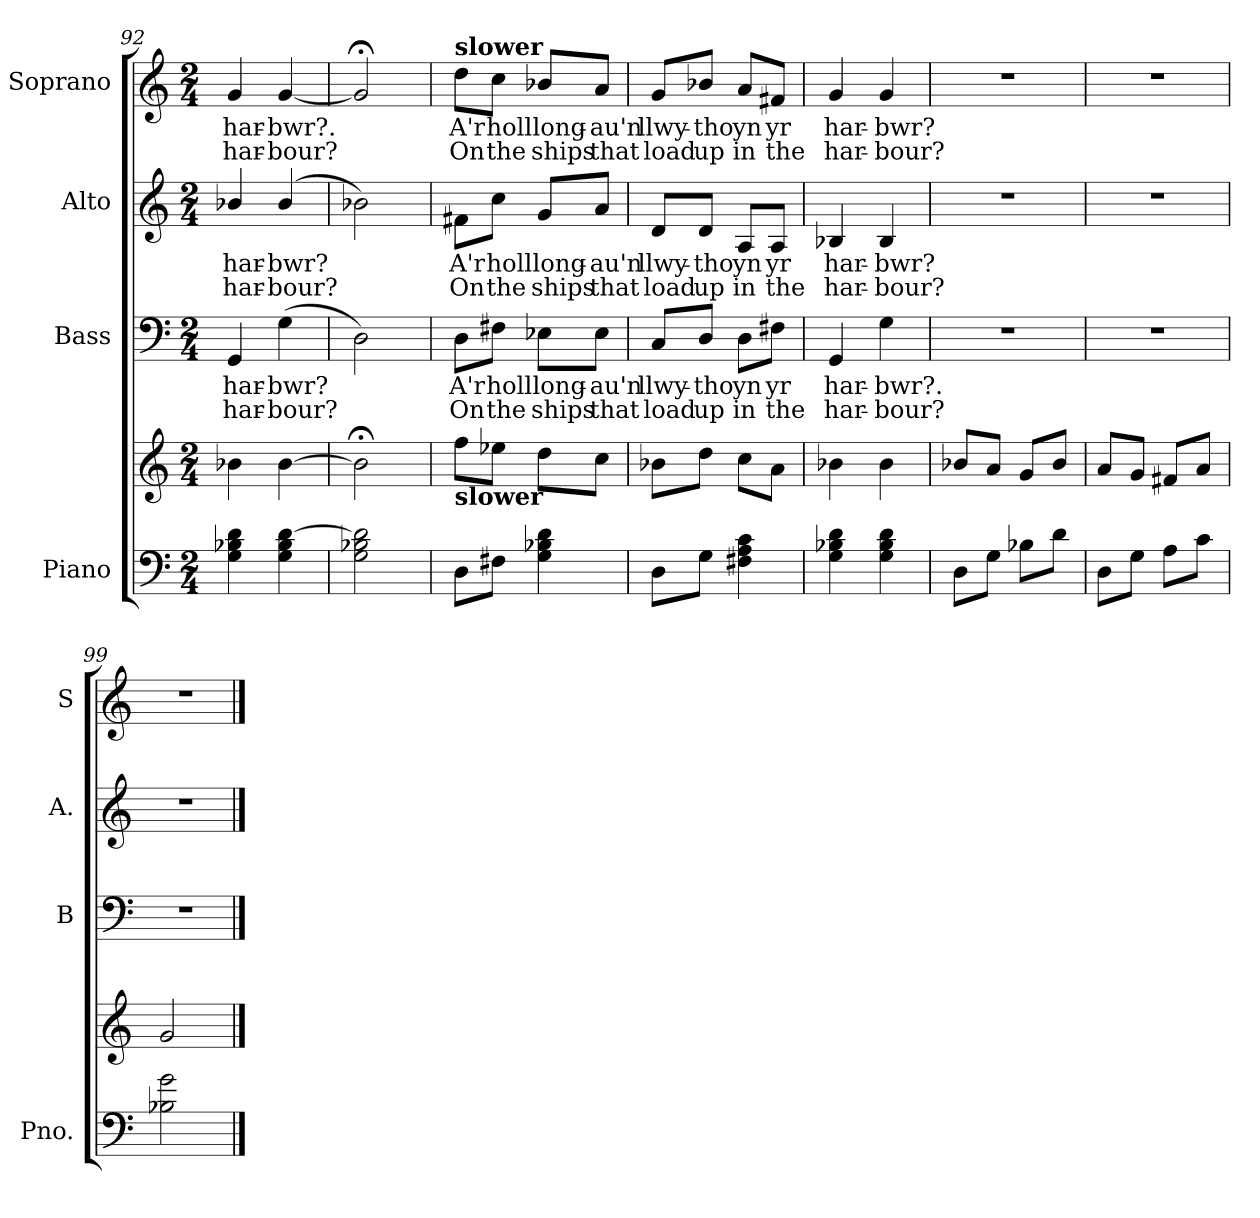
**kern	**kern	**kern	**text	**text	**kern	**text	**text	**kern	**text	**text
*part4	*part4	*part3	*part3	*part3	*part2	*part2	*part2	*part1	*part1	*part1
*staff5	*staff4	*staff3	*staff3	*staff3	*staff2	*staff2	*staff2	*staff1	*staff1	*staff1
*I"Piano	*	*I"Bass	*	*	*I"Alto	*	*	*I"Soprano	*	*
*I'Pno.	*	*I'B	*	*	*I'A.	*	*	*I'S	*	*
*clefF4	*clefG2	*clefF4	*	*	*clefG2	*	*	*clefG2	*	*
*k[]	*k[]	*k[]	*	*	*k[]	*	*	*k[]	*	*
*M2/4	*M2/4	*M2/4	*	*	*M2/4	*	*	*M2/4	*	*
=92	=92	=92	=92	=92	=92	=92	=92	=92	=92	=92
!	!	!	!LO:LY:b	!LO:LY:b	!	!LO:LY:b	!LO:LY:b	!	!LO:LY:b	!LO:LY:b
4G\ 4B-X\ 4d\	4b-X\	4GG/	har-	har-	4b-X/	har-	har-	4g/	har-	har-
!	!	!	!LO:LY:b	!LO:LY:b	!	!LO:LY:b	!LO:LY:b	!	!LO:LY:b	!LO:LY:b
4G\ 4B-\ [>4d\	[>4b-\	(4G\	-bwr?	-bour?	(4b-/	-bwr?	-bour?	[<4g/	-bwr?.	-bour?
=93	=93	=93	=93	=93	=93	=93	=93	=93	=93	=93
2G\ 2B-X\ 2d\]	2b-;<\]	2D\)	.	.	2b-X\)	.	.	2g;</]	.	.
!!LO:PB:g=z
=94	=94	=94	=94	=94	=94	=94	=94	=94	=94	=94
*	*	*	*	*	*	*	*	*MM60	*	*
!	!	!	!	!	!	!	!	!LO:TX:a:B:t=slower	!	!
!	!LO:TX:b:B:t=slower	!	!	!	!	!	!	!	!	!
!	!	!	!LO:LY:b	!LO:LY:b	!	!LO:LY:b	!LO:LY:b	!	!LO:LY:b	!LO:LY:b
8D\L	8ff\L	8D\L	A'r	On	8f#X\L	A'r	On	8dd\L	A'r	On
!	!	!	!LO:LY:b	!LO:LY:b	!	!LO:LY:b	!LO:LY:b	!	!LO:LY:b	!LO:LY:b
8F#X\J	8ee-X\J	8F#X\J	holl	the	8cc\J	holl	the	8cc\J	holl	the
!	!	!	!LO:LY:b	!LO:LY:b	!	!LO:LY:b	!LO:LY:b	!	!LO:LY:b	!LO:LY:b
4G\ 4B-X\ 4d\	8dd\L	8E-X\L	long-	ships	8g/L	long-	ships	8b-X/L	long-	ships
!	!	!	!LO:LY:b	!LO:LY:b	!	!LO:LY:b	!LO:LY:b	!	!LO:LY:b	!LO:LY:b
.	8cc\J	8E-\J	-au'n	that	8a/J	-au'n	that	8a/J	-au'n	that
=95	=95	=95	=95	=95	=95	=95	=95	=95	=95	=95
!	!	!	!LO:LY:b	!LO:LY:b	!	!LO:LY:b	!LO:LY:b	!	!LO:LY:b	!LO:LY:b
8D\L	8b-X\L	8C/L	llwy-	load	8d/L	llwy-	load	8g/L	llwy-	load
!	!	!	!LO:LY:b	!LO:LY:b	!	!LO:LY:b	!LO:LY:b	!	!LO:LY:b	!LO:LY:b
8G\J	8dd\J	8D/J	-tho	up	8d/J	-tho	up	8b-X/J	-tho	up
!	!	!	!LO:LY:b	!LO:LY:b	!	!LO:LY:b	!LO:LY:b	!	!LO:LY:b	!LO:LY:b
4F#X\ 4A\ 4c\	8cc\L	8D\L	yn	in	8A/L	yn	in	8a/L	yn	in
!	!	!	!LO:LY:b	!LO:LY:b	!	!LO:LY:b	!LO:LY:b	!	!LO:LY:b	!LO:LY:b
.	8a\J	8F#X\J	yr	the	8A/J	yr	the	8f#X/J	yr	the
=96	=96	=96	=96	=96	=96	=96	=96	=96	=96	=96
!	!	!	!LO:LY:b	!LO:LY:b	!	!LO:LY:b	!LO:LY:b	!	!LO:LY:b	!LO:LY:b
4G\ 4B-X\ 4d\	4b-X\	4GG/	har-	har-	4B-X/	har-	har-	4g/	har-	har-
!	!	!	!LO:LY:b	!LO:LY:b	!	!LO:LY:b	!LO:LY:b	!	!LO:LY:b	!LO:LY:b
4G\ 4B-\ 4d\	4b-\	4G\	-bwr?.	-bour?	4B-/	-bwr?	-bour?	4g/	-bwr?	-bour?
=97	=97	=97	=97	=97	=97	=97	=97	=97	=97	=97
8D\L	8b-X/L	2r	.	.	2r	.	.	2r	.	.
8G\J	8a/J	.	.	.	.	.	.	.	.	.
8B-X\L	8g/L	.	.	.	.	.	.	.	.	.
8d\J	8b-/J	.	.	.	.	.	.	.	.	.
=98	=98	=98	=98	=98	=98	=98	=98	=98	=98	=98
8D\L	8a/L	2r	.	.	2r	.	.	2r	.	.
8G\J	8g/J	.	.	.	.	.	.	.	.	.
8A\L	8f#X/L	.	.	.	.	.	.	.	.	.
8c\J	8a/J	.	.	.	.	.	.	.	.	.
=99	=99	=99	=99	=99	=99	=99	=99	=99	=99	=99
2B-X\ 2g\	2g/	2r	.	.	2r	.	.	2r	.	.
==	==	==	==	==	==	==	==	==	==	==
*-	*-	*-	*-	*-	*-	*-	*-	*-	*-	*-
